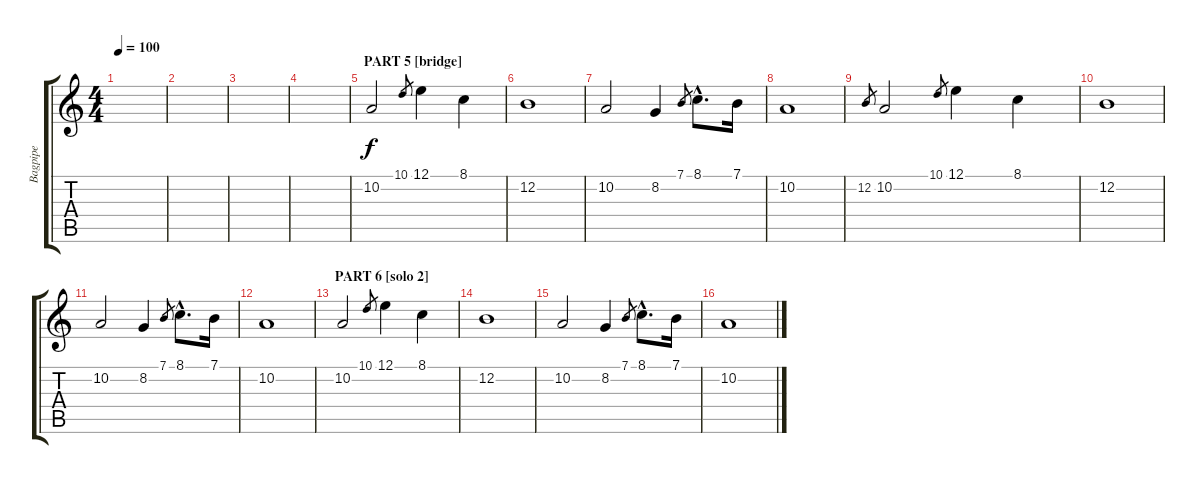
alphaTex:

\track ("Bagpipe" "Bagpipe") {instrument bagpipe}
\staff {score tabs}
\tuning (E4 B3 G3 D3 A2 E2) {hide}
\ts (4 4)
\tempo 100
\clef g2
\ks c
|
|
|
|
\section ("" "PART 5 [bridge]")
10.2.2 10.1.8{gr} 12.1.4 8.1.4 |
12.2.1 |
10.2.2 8.2.4 7.1.8{gr} 8.1{hac}.8{d} 7.1.16 |
10.2.1 |
12.2.8{gr} 10.2.2 10.1.8{gr} 12.1.4 8.1.4 |
12.2.1 |
10.2.2 8.2.4 7.1.8{gr} 8.1{hac}.8{d} 7.1.16 |
10.2.1 |
\section ("" "PART 6 [solo 2]")
10.2.2 10.1.8{gr} 12.1.4 8.1.4 |
12.2.1 |
10.2.2 8.2.4 7.1.8{gr} 8.1{hac}.8{d} 7.1.16 |
10.2.1
